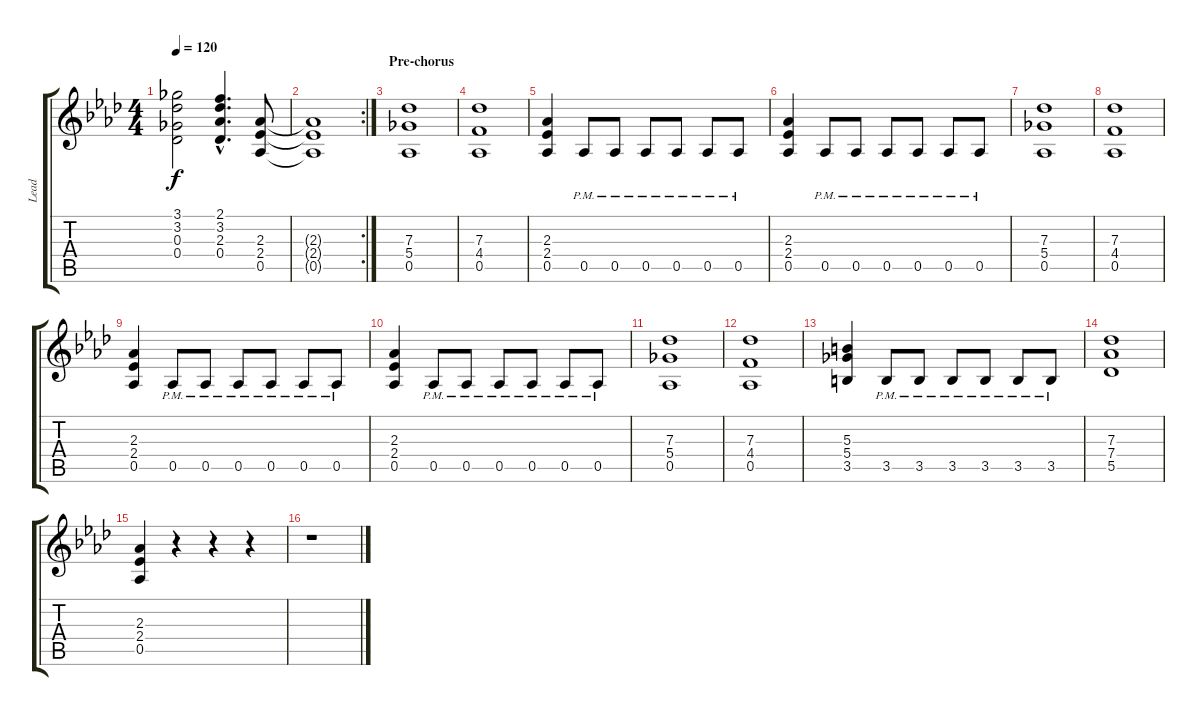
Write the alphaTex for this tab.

\track ("Lead" "Lead") {instrument overdrivenguitar}
\staff {score tabs}
\tuning (Eb4 Bb3 Gb3 Db3 Ab2 Eb2) {hide}
\ts (4 4)
\tempo 120
\clef g2
\ks ab
(3.1 3.2 0.3 0.4).2{dy f} (2.1{hac} 3.2{hac} 2.3{hac} 0.4{hac}).4{d} (2.3 2.4 0.5).8 |
\rc 2
(2.3{t} 2.4{t} 0.5{t}).1 |
\section ("" "Pre-chorus")
(7.3 5.4 0.5).1 |
(7.3 4.4 0.5).1 |
(2.3 2.4 0.5).4 0.5{pm}.8 0.5{pm}.8 0.5{pm}.8 0.5{pm}.8 0.5{pm}.8 0.5{pm}.8 |
(2.3 2.4 0.5).4 0.5{pm}.8 0.5{pm}.8 0.5{pm}.8 0.5{pm}.8 0.5{pm}.8 0.5{pm}.8 |
(7.3 5.4 0.5).1 |
(7.3 4.4 0.5).1 |
(2.3 2.4 0.5).4 0.5{pm}.8 0.5{pm}.8 0.5{pm}.8 0.5{pm}.8 0.5{pm}.8 0.5{pm}.8 |
(2.3 2.4 0.5).4 0.5{pm}.8 0.5{pm}.8 0.5{pm}.8 0.5{pm}.8 0.5{pm}.8 0.5{pm}.8 |
(7.3 5.4 0.5).1 |
(7.3 4.4 0.5).1 |
(5.3 5.4 3.5).4 3.5{pm}.8 3.5{pm}.8 3.5{pm}.8 3.5{pm}.8 3.5{pm}.8 3.5{pm}.8 |
(7.3 7.4 5.5).1 |
(2.3 2.4 0.5).4 r.4 r.4 r.4 |
r.1
